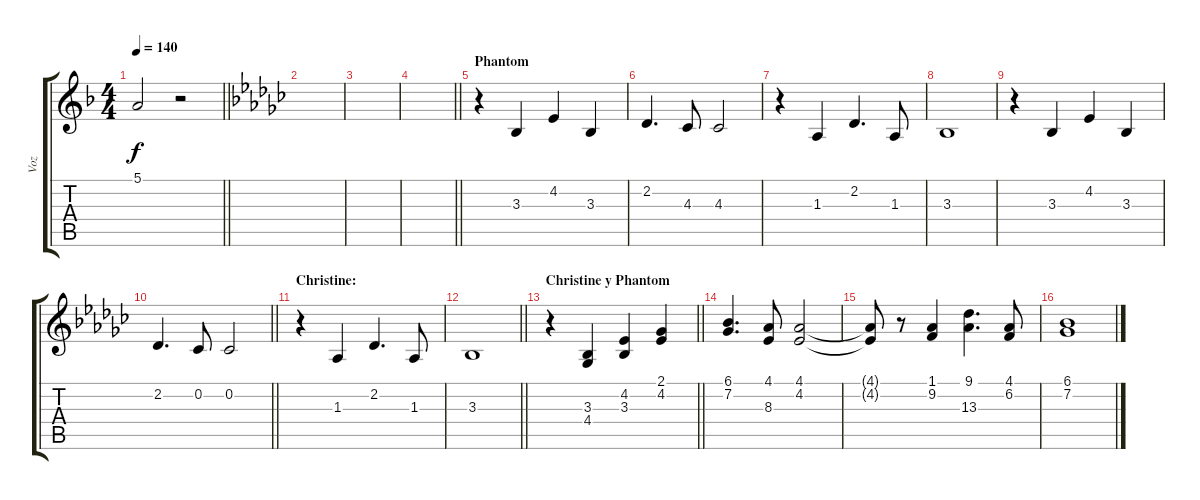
\track ("Voz" "Voz") {instrument choiraahs}
\staff {score tabs}
\tuning (E4 B3 G3 D3 A2 E2) {hide}
\ts (4 4)
\tempo 140
\clef g2
\barLineRight lightlight
\ks dminor
5.1{t}.2{dy f} r.2 |
\ks ebminor
|
|
\barLineRight lightlight
|
\section ("" "Phantom")
r.4 3.3.4 4.2.4 3.3.4 |
2.2.4{d} 4.3.8 4.3.2 |
r.4 1.3.4 2.2.4{d} 1.3.8 |
3.3.1 |
r.4 3.3.4 4.2.4 3.3.4 |
\barLineRight lightlight
2.2.4{d} 0.2.8 0.2.2 |
\section ("" "Christine:")
r.4 1.3.4 2.2.4{d} 1.3.8 |
\barLineRight lightlight
3.3.1 |
\section ("" "Christine y Phantom")
\barLineRight lightlight
r.4 (3.3 4.4).4 (4.2 3.3).4 (2.1 4.2).4 |
(6.1 7.2).4{d} (4.1 8.3).8 (4.1 4.2).2 |
(4.1{t} 4.2{t}).8 r.8 (1.1 9.2).4 (9.1 13.3).4{d} (4.1 6.2).8 |
(6.1 7.2).1
